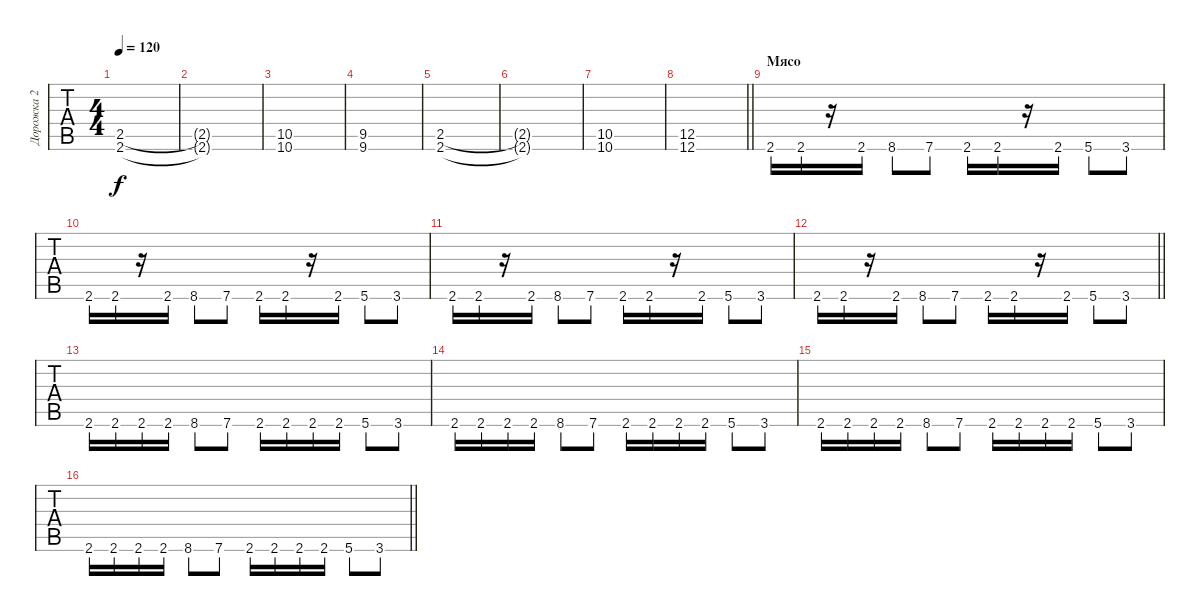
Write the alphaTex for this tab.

\track ("Дорожка 2" "Дорожка 2") {instrument distortionguitar}
\staff {tabs}
\tuning (E4 B3 G3 D3 A2 D2) {hide}
\ts (4 4)
\section ("" "")
\tempo 120
\clef g2
\ks c
(2.5 2.6).1{dy f} |
(2.5{t} 2.6{t}).1 |
(10.5 10.6).1 |
(9.5 9.6).1 |
(2.5 2.6).1 |
(2.5{t} 2.6{t}).1 |
(10.5 10.6).1 |
\barLineRight lightlight
(12.5 12.6).1 |
\section ("" "Мясо")
2.6.16 2.6.16 r.16 2.6.16 8.6.8 7.6.8 2.6.16 2.6.16 r.16 2.6.16 5.6.8 3.6.8 |
2.6.16 2.6.16 r.16 2.6.16 8.6.8 7.6.8 2.6.16 2.6.16 r.16 2.6.16 5.6.8 3.6.8 |
2.6.16 2.6.16 r.16 2.6.16 8.6.8 7.6.8 2.6.16 2.6.16 r.16 2.6.16 5.6.8 3.6.8 |
\barLineRight lightlight
2.6.16 2.6.16 r.16 2.6.16 8.6.8 7.6.8 2.6.16 2.6.16 r.16 2.6.16 5.6.8 3.6.8 |
\section ("" "")
2.6.16 2.6.16 2.6.16 2.6.16 8.6.8 7.6.8 2.6.16 2.6.16 2.6.16 2.6.16 5.6.8 3.6.8 |
2.6.16 2.6.16 2.6.16 2.6.16 8.6.8 7.6.8 2.6.16 2.6.16 2.6.16 2.6.16 5.6.8 3.6.8 |
2.6.16 2.6.16 2.6.16 2.6.16 8.6.8 7.6.8 2.6.16 2.6.16 2.6.16 2.6.16 5.6.8 3.6.8 |
\barLineRight lightlight
2.6.16 2.6.16 2.6.16 2.6.16 8.6.8 7.6.8 2.6.16 2.6.16 2.6.16 2.6.16 5.6.8 3.6.8
